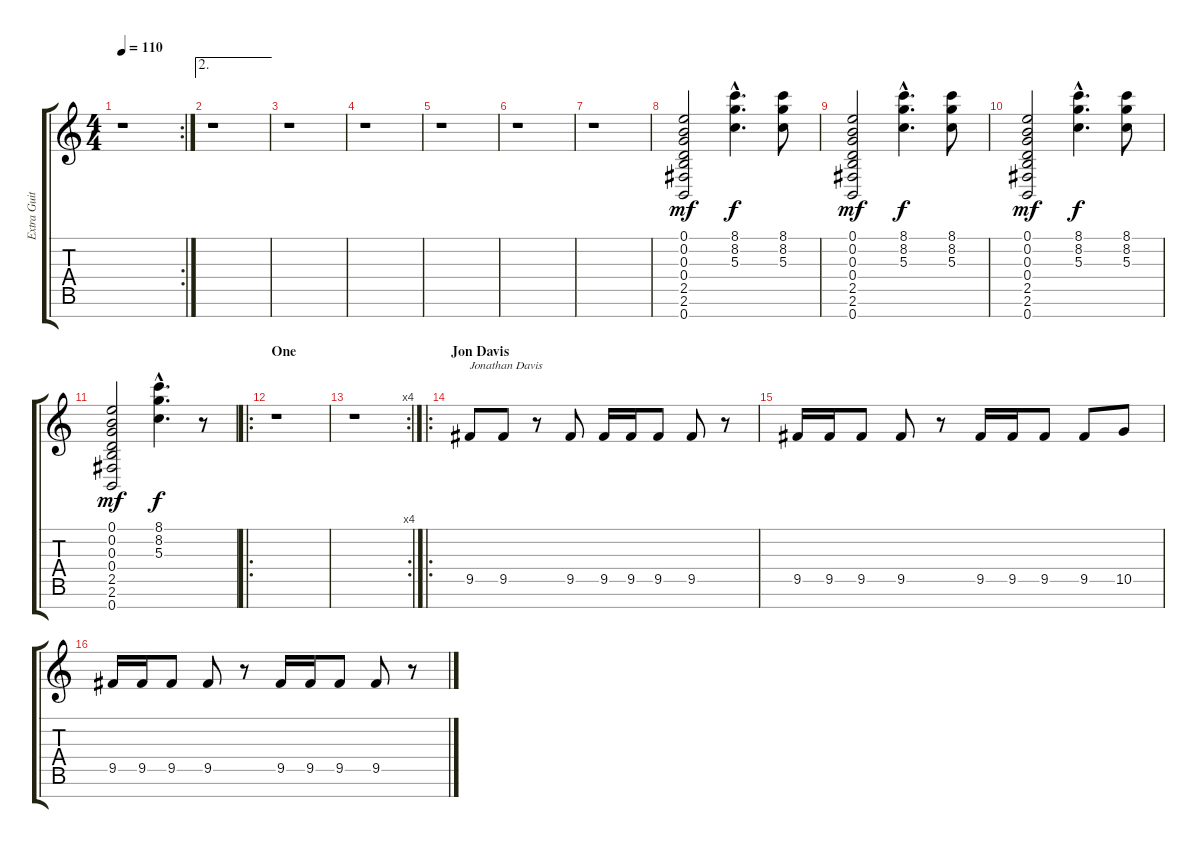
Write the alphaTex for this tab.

\track ("Extra Guitar" "Extra Guit") {instrument distortionguitar}
\staff {score tabs}
\tuning (E4 B3 G3 D3 A2 E2 B1) {hide}
\rc 2
\ts (4 4)
\tempo 110
\clef g2
\ks c
r.1{dy f} |
\ae 2
r.1 |
r.1 |
r.1 |
r.1 |
r.1 |
r.1 |
(0.1 0.2 0.3 0.4 2.5 2.6 0.7).2{dy mf instrument distortionguitar} (8.1{hac} 8.2{hac} 5.3{hac}).4{d dy f instrument overdrivenguitar} (8.1 8.2 5.3).8 |
(0.1 0.2 0.3 0.4 2.5 2.6 0.7).2{dy mf instrument distortionguitar} (8.1{hac} 8.2{hac} 5.3{hac}).4{d dy f instrument overdrivenguitar} (8.1 8.2 5.3).8 |
(0.1 0.2 0.3 0.4 2.5 2.6 0.7).2{dy mf instrument distortionguitar} (8.1{hac} 8.2{hac} 5.3{hac}).4{d dy f instrument overdrivenguitar} (8.1 8.2 5.3).8 |
(0.1 0.2 0.3 0.4 2.5 2.6 0.7).2{dy mf instrument distortionguitar} (8.1{hac} 8.2{hac} 5.3{hac}).4{d dy f instrument overdrivenguitar} r.8 |
\ro
\section ("" "One")
r.1 |
\rc 4
r.1 |
\ro
\section ("" "Jon Davis")
9.5.8{txt "Jonathan Davis" volume 16 instrument trumpet} 9.5.8 r.8 9.5.8 9.5.16 9.5.16 9.5.8 9.5.8 r.8 |
9.5.16 9.5.16 9.5.8 9.5.8 r.8 9.5.16 9.5.16 9.5.8 9.5.8 10.5.8 |
9.5.16 9.5.16 9.5.8 9.5.8 r.8 9.5.16 9.5.16 9.5.8 9.5.8 r.8
